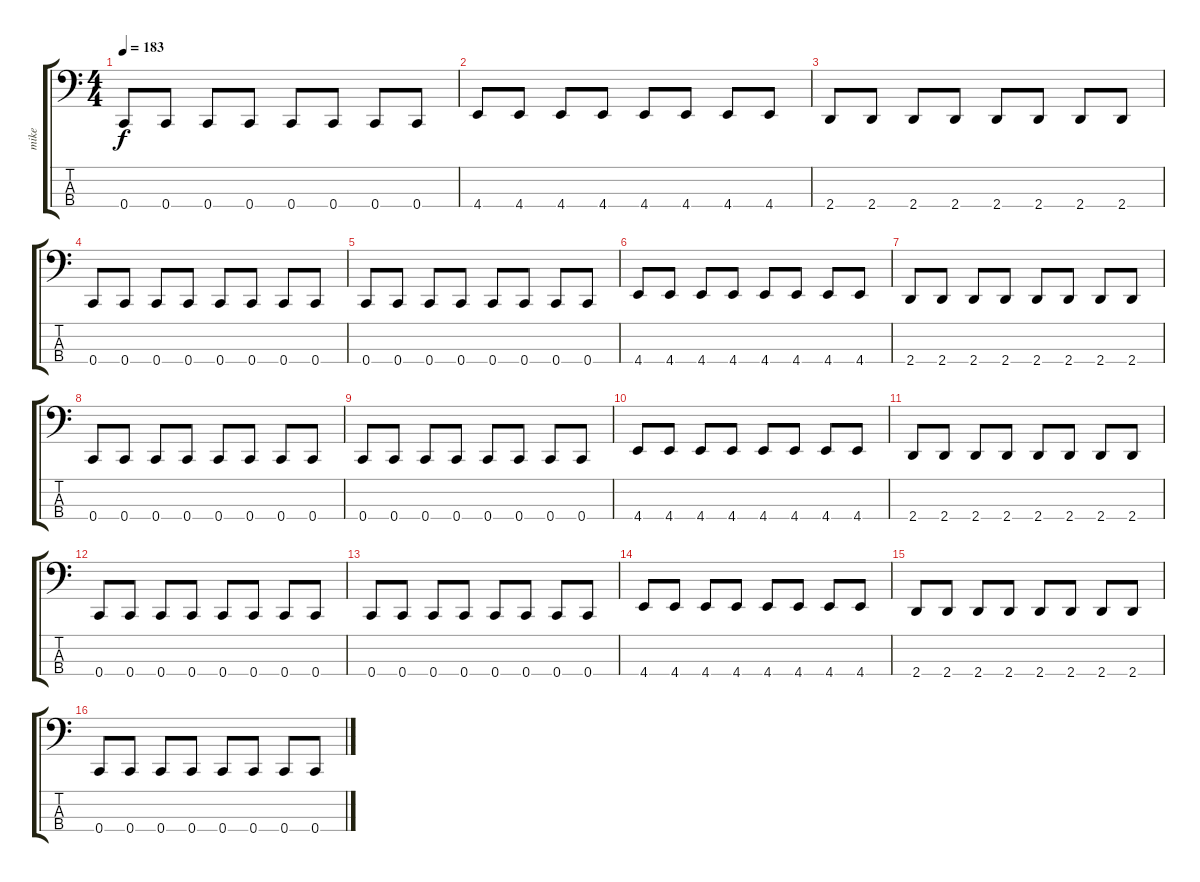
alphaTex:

\track ("mike" "mike") {instrument electricbassfinger}
\staff {score tabs}
\tuning (F2 C2 G1 C1) {hide}
\ts (4 4)
\tempo 183
\clef f4
\ks c
0.4.8{dy f} 0.4.8 0.4.8 0.4.8 0.4.8 0.4.8 0.4.8 0.4.8 |
4.4.8 4.4.8 4.4.8 4.4.8 4.4.8 4.4.8 4.4.8 4.4.8 |
2.4.8 2.4.8 2.4.8 2.4.8 2.4.8 2.4.8 2.4.8 2.4.8 |
0.4.8 0.4.8 0.4.8 0.4.8 0.4.8 0.4.8 0.4.8 0.4.8 |
0.4.8 0.4.8 0.4.8 0.4.8 0.4.8 0.4.8 0.4.8 0.4.8 |
4.4.8 4.4.8 4.4.8 4.4.8 4.4.8 4.4.8 4.4.8 4.4.8 |
2.4.8 2.4.8 2.4.8 2.4.8 2.4.8 2.4.8 2.4.8 2.4.8 |
0.4.8 0.4.8 0.4.8 0.4.8 0.4.8 0.4.8 0.4.8 0.4.8 |
0.4.8 0.4.8 0.4.8 0.4.8 0.4.8 0.4.8 0.4.8 0.4.8 |
4.4.8 4.4.8 4.4.8 4.4.8 4.4.8 4.4.8 4.4.8 4.4.8 |
2.4.8 2.4.8 2.4.8 2.4.8 2.4.8 2.4.8 2.4.8 2.4.8 |
0.4.8 0.4.8 0.4.8 0.4.8 0.4.8 0.4.8 0.4.8 0.4.8 |
0.4.8 0.4.8 0.4.8 0.4.8 0.4.8 0.4.8 0.4.8 0.4.8 |
4.4.8 4.4.8 4.4.8 4.4.8 4.4.8 4.4.8 4.4.8 4.4.8 |
2.4.8 2.4.8 2.4.8 2.4.8 2.4.8 2.4.8 2.4.8 2.4.8 |
0.4.8 0.4.8 0.4.8 0.4.8 0.4.8 0.4.8 0.4.8 0.4.8
